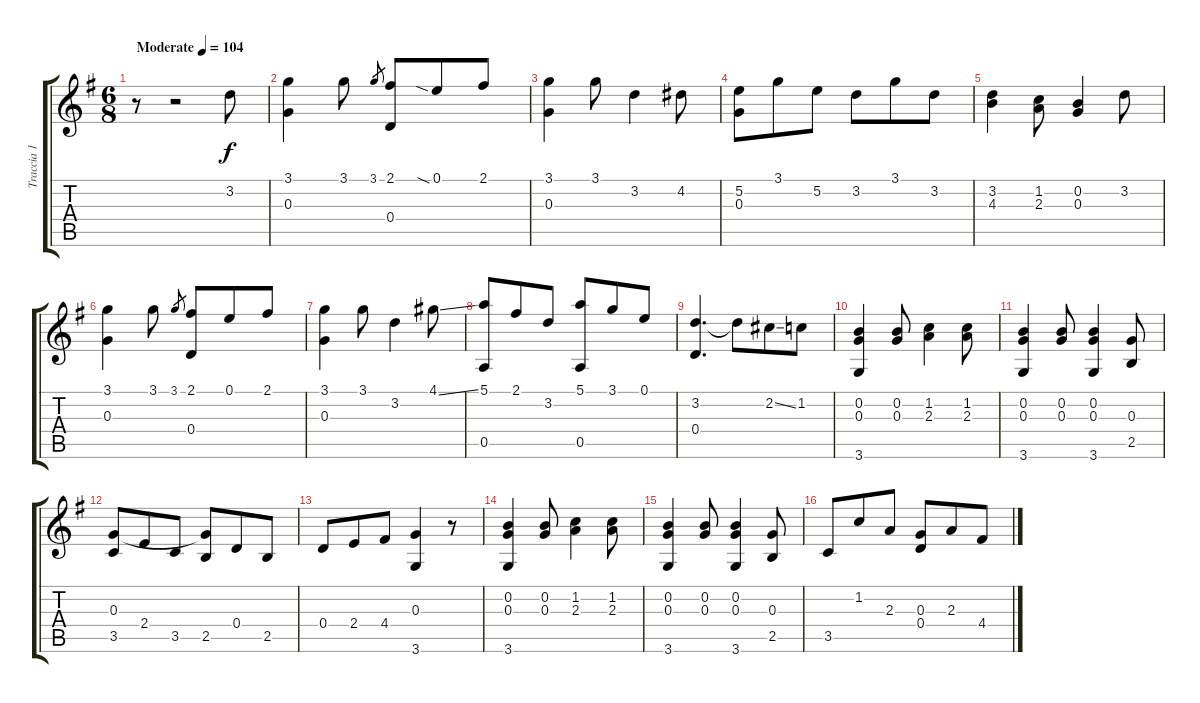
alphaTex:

\track ("Traccia 1" "Traccia 1") {instrument acousticguitarsteel}
\staff {score tabs}
\tuning (E4 B3 G3 D3 A2 E2) {hide}
\ts (6 8)
\tempo (104 "Moderate")
\clef g2
\ks g
r.8{dy f instrument acousticguitarsteel} r.2 3.2.8 |
(3.1 0.3).4 3.1.8 3.1.8{gr} (2.1 0.4).8 0.1{sia}.8 2.1.8 |
(3.1 0.3).4 3.1.8 3.2.4 4.2.8 |
(5.2 0.3).8 3.1.8 5.2.8 3.2.8 3.1.8 3.2.8 |
(3.2 4.3).4 (1.2 2.3).8 (0.2 0.3).4 3.2.8 |
(3.1 0.3).4 3.1.8 3.1.8{gr} (2.1 0.4).8 0.1.8 2.1.8 |
(3.1 0.3).4 3.1.8 3.2.4 4.1{ss}.8 |
(5.1 0.5).8 2.1.8 3.2.8 (5.1 0.5).8 3.1.8 0.1.8 |
(3.2 0.4).4{d} 3.2{t}.8 2.2{ss}.8 1.2.8 |
(0.2 0.3 3.6).4 (0.2 0.3).8 (1.2 2.3).4 (1.2 2.3).8 |
(0.2 0.3 3.6).4 (0.2 0.3).8 (0.2 0.3 3.6).4 (0.3 2.5).8 |
(0.3 3.5).8 2.4.8 3.5.8 (0.3{t} 2.5).8 0.4.8 2.5.8 |
0.4.8 2.4.8 4.4.8 (0.3 3.6).4 r.8 |
(0.2 0.3 3.6).4 (0.2 0.3).8 (1.2 2.3).4 (1.2 2.3).8 |
(0.2 0.3 3.6).4 (0.2 0.3).8 (0.2 0.3 3.6).4 (0.3 2.5).8 |
3.5.8 1.2.8 2.3.8 (0.3 0.4).8 2.3.8 4.4.8
